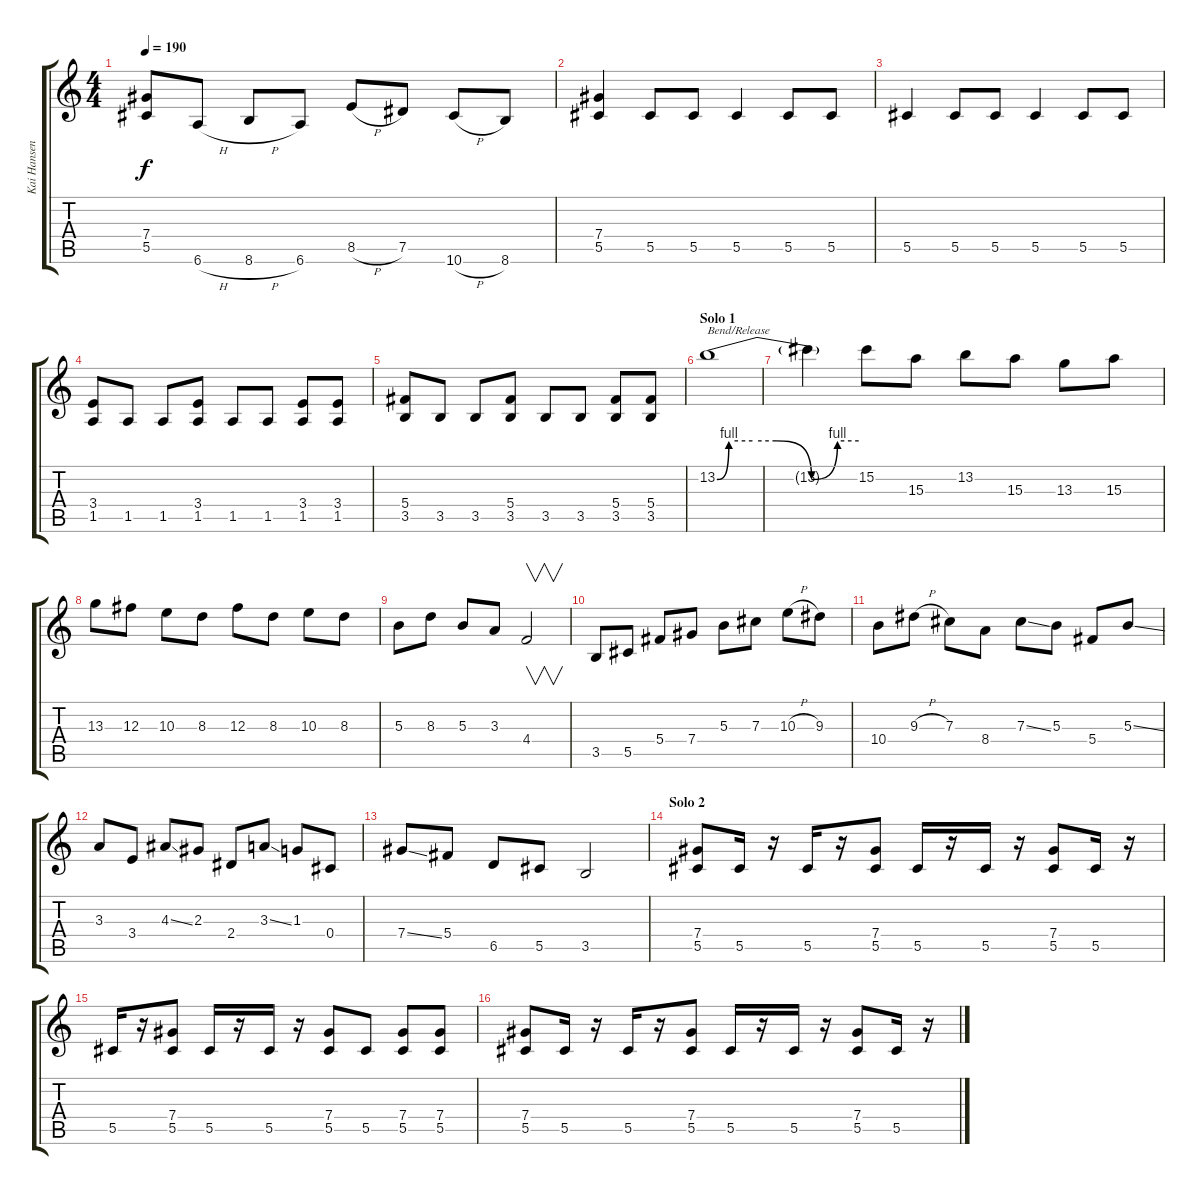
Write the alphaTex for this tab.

\track ("Kai Hansen" "Kai Hansen") {instrument distortionguitar}
\staff {score tabs}
\tuning (Eb4 Bb3 Gb3 Db3 Ab2 Eb2) {hide}
\ts (4 4)
\tempo 190
\clef g2
\ks c
(7.4{t} 5.5{t}).8{dy f} 6.6{h}.8 8.6{h}.8 6.6.8 8.5{h}.8 7.5.8 10.6{h}.8 8.6.8 |
(7.4 5.5).4 5.5.8 5.5.8 5.5.4 5.5.8 5.5.8 |
5.5.4 5.5.8 5.5.8 5.5.4 5.5.8 5.5.8 |
(3.4 1.5).8 1.5.8 1.5.8 (3.4 1.5).8 1.5.8 1.5.8 (3.4 1.5).8 (3.4 1.5).8 |
(5.4 3.5).8 3.5.8 3.5.8 (5.4 3.5).8 3.5.8 3.5.8 (5.4 3.5).8 (5.4 3.5).8 |
\section ("" "Solo 1")
13.2{be (custom 0 0 5 4 15 4 25 4 40 0 51 4 60 4)}.1{txt "Bend/Release" volume 16} |
13.2{t}.4 15.2.8 15.3.8 13.2.8 15.3.8 13.3.8 15.3.8 |
13.3.8 12.3.8 10.3.8 8.3.8 12.3.8 8.3.8 10.3.8 8.3.8 |
5.3.8 8.3.8 5.3.8 3.3.8 4.4.2{v} |
3.5.8 5.5.8 5.4.8 7.4.8 5.3.8 7.3.8 10.3{h}.8 9.3.8 |
10.4.8 9.3{h}.8 7.3.8 8.4.8 7.3{ss}.8 5.3.8 5.4.8 5.3{ss}.8 |
3.3.8 3.4.8 4.3{ss}.8 2.3.8 2.4.8 3.3{ss}.8 1.3.8 0.4.8 |
7.4{ss}.8 5.4.8 6.5.8 5.5.8 3.5.2 |
\section ("" "Solo 2")
(7.4 5.5).8{volume 13} 5.5.16 r.16 5.5.16 r.16 (7.4 5.5).8 5.5.16 r.16 5.5.16 r.16 (7.4 5.5).8 5.5.16 r.16 |
5.5.16 r.16 (7.4 5.5).8 5.5.16 r.16 5.5.16 r.16 (7.4 5.5).8 5.5.8 (7.4 5.5).8 (7.4 5.5).8 |
(7.4 5.5).8 5.5.16 r.16 5.5.16 r.16 (7.4 5.5).8 5.5.16 r.16 5.5.16 r.16 (7.4 5.5).8 5.5.16 r.16
